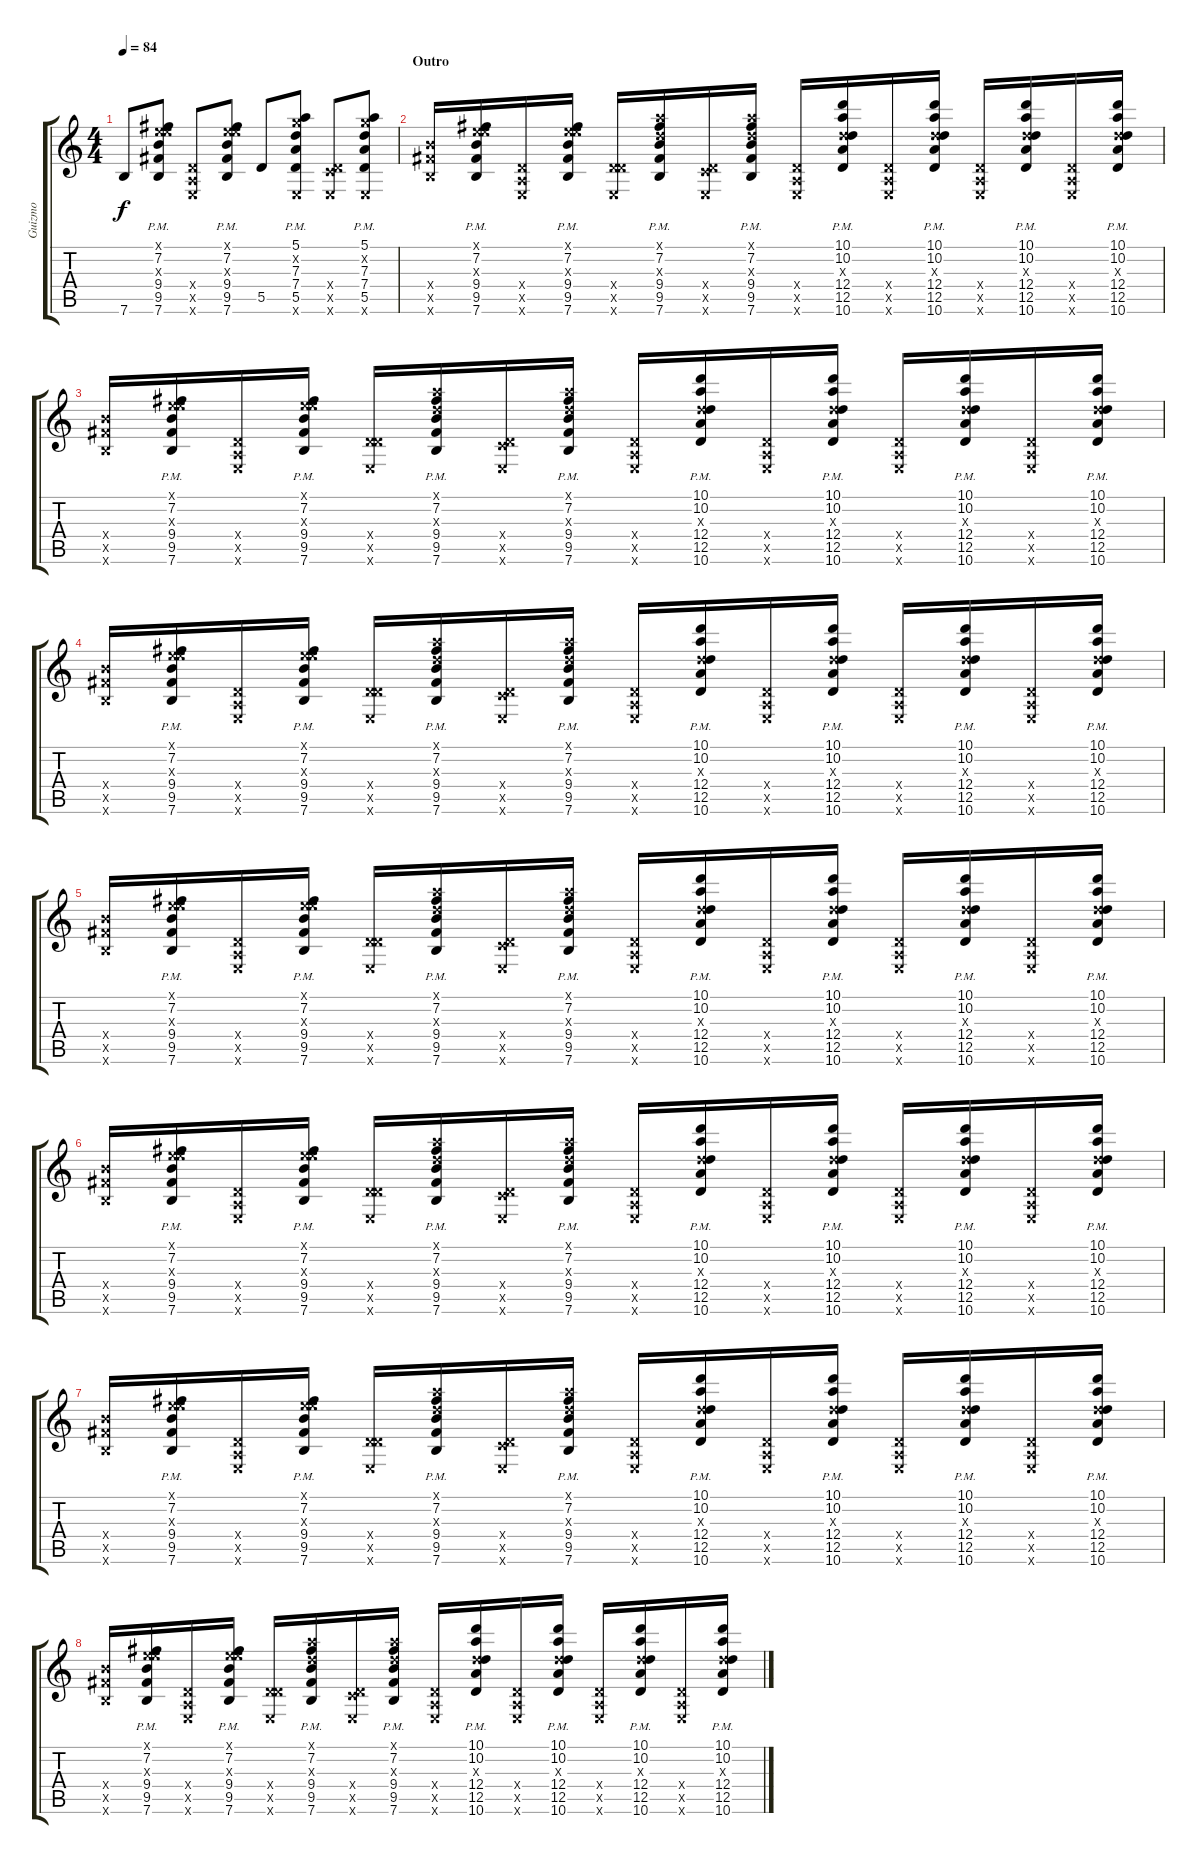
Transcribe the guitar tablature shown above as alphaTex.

\track ("Guizmo" "Guizmo") {instrument acousticguitarsteel}
\staff {score tabs}
\tuning (E4 B3 G3 D3 A2 E2) {hide}
\ts (4 4)
\tempo 84
\clef g2
\ks c
7.6.8{dy f} (0.1{x} 7.2{pm} 9.3{x} 9.4{pm} 9.5{pm} 7.6{pm}).8 (0.4{x} 0.5{x} 0.6{x}).8 (0.1{x} 7.2{pm} 9.3{x} 9.4{pm} 9.5{pm} 7.6{pm}).8 5.5.8 (5.1{pm} 8.2{x} 7.3{pm} 7.4{pm} 5.5{pm} 0.6{x}).8 (0.4{x} 3.5{x} 0.6{x}).8 (5.1{pm} 8.2{x} 7.3{pm} 7.4{pm} 5.5{pm} 0.6{x}).8 |
\section ("" "Outro")
(9.4{x} 9.5{x} 7.6{x}).16 (0.1{x} 7.2{pm} 9.3{x} 9.4{pm} 9.5{pm} 7.6{pm}).16 (0.4{x} 0.5{x} 0.6{x}).16 (0.1{x} 7.2{pm} 9.3{x} 9.4{pm} 9.5{pm} 7.6{pm}).16 (0.4{x} 5.5{x} 0.6{x}).16 (5.1{x} 7.2 7.3{x} 9.4{pm} 9.5{pm} 7.6).16 (0.4{x} 3.5{x} 0.6{x}).16 (5.1{x} 7.2 7.3{x} 9.4{pm} 9.5{pm} 7.6).16 (0.4{x} 0.5{x} 0.6{x}).16 (10.1{pm} 10.2{pm} 7.3{x} 12.4{pm} 12.5{pm} 10.6{pm}).16 (0.4{x} 0.5{x} 0.6{x}).16 (10.1{pm} 10.2{pm} 7.3{x} 12.4{pm} 12.5{pm} 10.6{pm}).16 (0.4{x} 0.5{x} 0.6{x}).16 (10.1{pm} 10.2{pm} 7.3{x} 12.4{pm} 12.5{pm} 10.6{pm}).16 (0.4{x} 0.5{x} 0.6{x}).16 (10.1{pm} 10.2{pm} 7.3{x} 12.4{pm} 12.5{pm} 10.6{pm}).16 |
(9.4{x} 9.5{x} 7.6{x}).16 (0.1{x} 7.2{pm} 9.3{x} 9.4{pm} 9.5{pm} 7.6{pm}).16 (0.4{x} 0.5{x} 0.6{x}).16 (0.1{x} 7.2{pm} 9.3{x} 9.4{pm} 9.5{pm} 7.6{pm}).16 (0.4{x} 5.5{x} 0.6{x}).16 (5.1{x} 7.2 7.3{x} 9.4{pm} 9.5{pm} 7.6).16 (0.4{x} 3.5{x} 0.6{x}).16 (5.1{x} 7.2 7.3{x} 9.4{pm} 9.5{pm} 7.6).16 (0.4{x} 0.5{x} 0.6{x}).16 (10.1{pm} 10.2{pm} 7.3{x} 12.4{pm} 12.5{pm} 10.6{pm}).16 (0.4{x} 0.5{x} 0.6{x}).16 (10.1{pm} 10.2{pm} 7.3{x} 12.4{pm} 12.5{pm} 10.6{pm}).16 (0.4{x} 0.5{x} 0.6{x}).16 (10.1{pm} 10.2{pm} 7.3{x} 12.4{pm} 12.5{pm} 10.6{pm}).16 (0.4{x} 0.5{x} 0.6{x}).16 (10.1{pm} 10.2{pm} 7.3{x} 12.4{pm} 12.5{pm} 10.6{pm}).16 |
(9.4{x} 9.5{x} 7.6{x}).16 (0.1{x} 7.2{pm} 9.3{x} 9.4{pm} 9.5{pm} 7.6{pm}).16 (0.4{x} 0.5{x} 0.6{x}).16 (0.1{x} 7.2{pm} 9.3{x} 9.4{pm} 9.5{pm} 7.6{pm}).16 (0.4{x} 5.5{x} 0.6{x}).16 (5.1{x} 7.2 7.3{x} 9.4{pm} 9.5{pm} 7.6).16 (0.4{x} 3.5{x} 0.6{x}).16 (5.1{x} 7.2 7.3{x} 9.4{pm} 9.5{pm} 7.6).16 (0.4{x} 0.5{x} 0.6{x}).16 (10.1{pm} 10.2{pm} 7.3{x} 12.4{pm} 12.5{pm} 10.6{pm}).16 (0.4{x} 0.5{x} 0.6{x}).16 (10.1{pm} 10.2{pm} 7.3{x} 12.4{pm} 12.5{pm} 10.6{pm}).16 (0.4{x} 0.5{x} 0.6{x}).16 (10.1{pm} 10.2{pm} 7.3{x} 12.4{pm} 12.5{pm} 10.6{pm}).16 (0.4{x} 0.5{x} 0.6{x}).16 (10.1{pm} 10.2{pm} 7.3{x} 12.4{pm} 12.5{pm} 10.6{pm}).16 |
(9.4{x} 9.5{x} 7.6{x}).16 (0.1{x} 7.2{pm} 9.3{x} 9.4{pm} 9.5{pm} 7.6{pm}).16 (0.4{x} 0.5{x} 0.6{x}).16 (0.1{x} 7.2{pm} 9.3{x} 9.4{pm} 9.5{pm} 7.6{pm}).16 (0.4{x} 5.5{x} 0.6{x}).16 (5.1{x} 7.2 7.3{x} 9.4{pm} 9.5{pm} 7.6).16 (0.4{x} 3.5{x} 0.6{x}).16 (5.1{x} 7.2 7.3{x} 9.4{pm} 9.5{pm} 7.6).16 (0.4{x} 0.5{x} 0.6{x}).16 (10.1{pm} 10.2{pm} 7.3{x} 12.4{pm} 12.5{pm} 10.6{pm}).16 (0.4{x} 0.5{x} 0.6{x}).16 (10.1{pm} 10.2{pm} 7.3{x} 12.4{pm} 12.5{pm} 10.6{pm}).16 (0.4{x} 0.5{x} 0.6{x}).16 (10.1{pm} 10.2{pm} 7.3{x} 12.4{pm} 12.5{pm} 10.6{pm}).16 (0.4{x} 0.5{x} 0.6{x}).16 (10.1{pm} 10.2{pm} 7.3{x} 12.4{pm} 12.5{pm} 10.6{pm}).16 |
(9.4{x} 9.5{x} 7.6{x}).16 (0.1{x} 7.2{pm} 9.3{x} 9.4{pm} 9.5{pm} 7.6{pm}).16 (0.4{x} 0.5{x} 0.6{x}).16 (0.1{x} 7.2{pm} 9.3{x} 9.4{pm} 9.5{pm} 7.6{pm}).16 (0.4{x} 5.5{x} 0.6{x}).16 (5.1{x} 7.2 7.3{x} 9.4{pm} 9.5{pm} 7.6).16 (0.4{x} 3.5{x} 0.6{x}).16 (5.1{x} 7.2 7.3{x} 9.4{pm} 9.5{pm} 7.6).16 (0.4{x} 0.5{x} 0.6{x}).16 (10.1{pm} 10.2{pm} 7.3{x} 12.4{pm} 12.5{pm} 10.6{pm}).16 (0.4{x} 0.5{x} 0.6{x}).16 (10.1{pm} 10.2{pm} 7.3{x} 12.4{pm} 12.5{pm} 10.6{pm}).16 (0.4{x} 0.5{x} 0.6{x}).16 (10.1{pm} 10.2{pm} 7.3{x} 12.4{pm} 12.5{pm} 10.6{pm}).16 (0.4{x} 0.5{x} 0.6{x}).16 (10.1{pm} 10.2{pm} 7.3{x} 12.4{pm} 12.5{pm} 10.6{pm}).16 |
(9.4{x} 9.5{x} 7.6{x}).16 (0.1{x} 7.2{pm} 9.3{x} 9.4{pm} 9.5{pm} 7.6{pm}).16 (0.4{x} 0.5{x} 0.6{x}).16 (0.1{x} 7.2{pm} 9.3{x} 9.4{pm} 9.5{pm} 7.6{pm}).16 (0.4{x} 5.5{x} 0.6{x}).16 (5.1{x} 7.2 7.3{x} 9.4{pm} 9.5{pm} 7.6).16 (0.4{x} 3.5{x} 0.6{x}).16 (5.1{x} 7.2 7.3{x} 9.4{pm} 9.5{pm} 7.6).16 (0.4{x} 0.5{x} 0.6{x}).16 (10.1{pm} 10.2{pm} 7.3{x} 12.4{pm} 12.5{pm} 10.6{pm}).16 (0.4{x} 0.5{x} 0.6{x}).16 (10.1{pm} 10.2{pm} 7.3{x} 12.4{pm} 12.5{pm} 10.6{pm}).16 (0.4{x} 0.5{x} 0.6{x}).16 (10.1{pm} 10.2{pm} 7.3{x} 12.4{pm} 12.5{pm} 10.6{pm}).16 (0.4{x} 0.5{x} 0.6{x}).16 (10.1{pm} 10.2{pm} 7.3{x} 12.4{pm} 12.5{pm} 10.6{pm}).16 |
(9.4{x} 9.5{x} 7.6{x}).16 (0.1{x} 7.2{pm} 9.3{x} 9.4{pm} 9.5{pm} 7.6{pm}).16 (0.4{x} 0.5{x} 0.6{x}).16 (0.1{x} 7.2{pm} 9.3{x} 9.4{pm} 9.5{pm} 7.6{pm}).16 (0.4{x} 5.5{x} 0.6{x}).16 (5.1{x} 7.2 7.3{x} 9.4{pm} 9.5{pm} 7.6).16 (0.4{x} 3.5{x} 0.6{x}).16 (5.1{x} 7.2 7.3{x} 9.4{pm} 9.5{pm} 7.6).16 (0.4{x} 0.5{x} 0.6{x}).16 (10.1{pm} 10.2{pm} 7.3{x} 12.4{pm} 12.5{pm} 10.6{pm}).16 (0.4{x} 0.5{x} 0.6{x}).16 (10.1{pm} 10.2{pm} 7.3{x} 12.4{pm} 12.5{pm} 10.6{pm}).16 (0.4{x} 0.5{x} 0.6{x}).16 (10.1{pm} 10.2{pm} 7.3{x} 12.4{pm} 12.5{pm} 10.6{pm}).16 (0.4{x} 0.5{x} 0.6{x}).16 (10.1{pm} 10.2{pm} 7.3{x} 12.4{pm} 12.5{pm} 10.6{pm}).16
